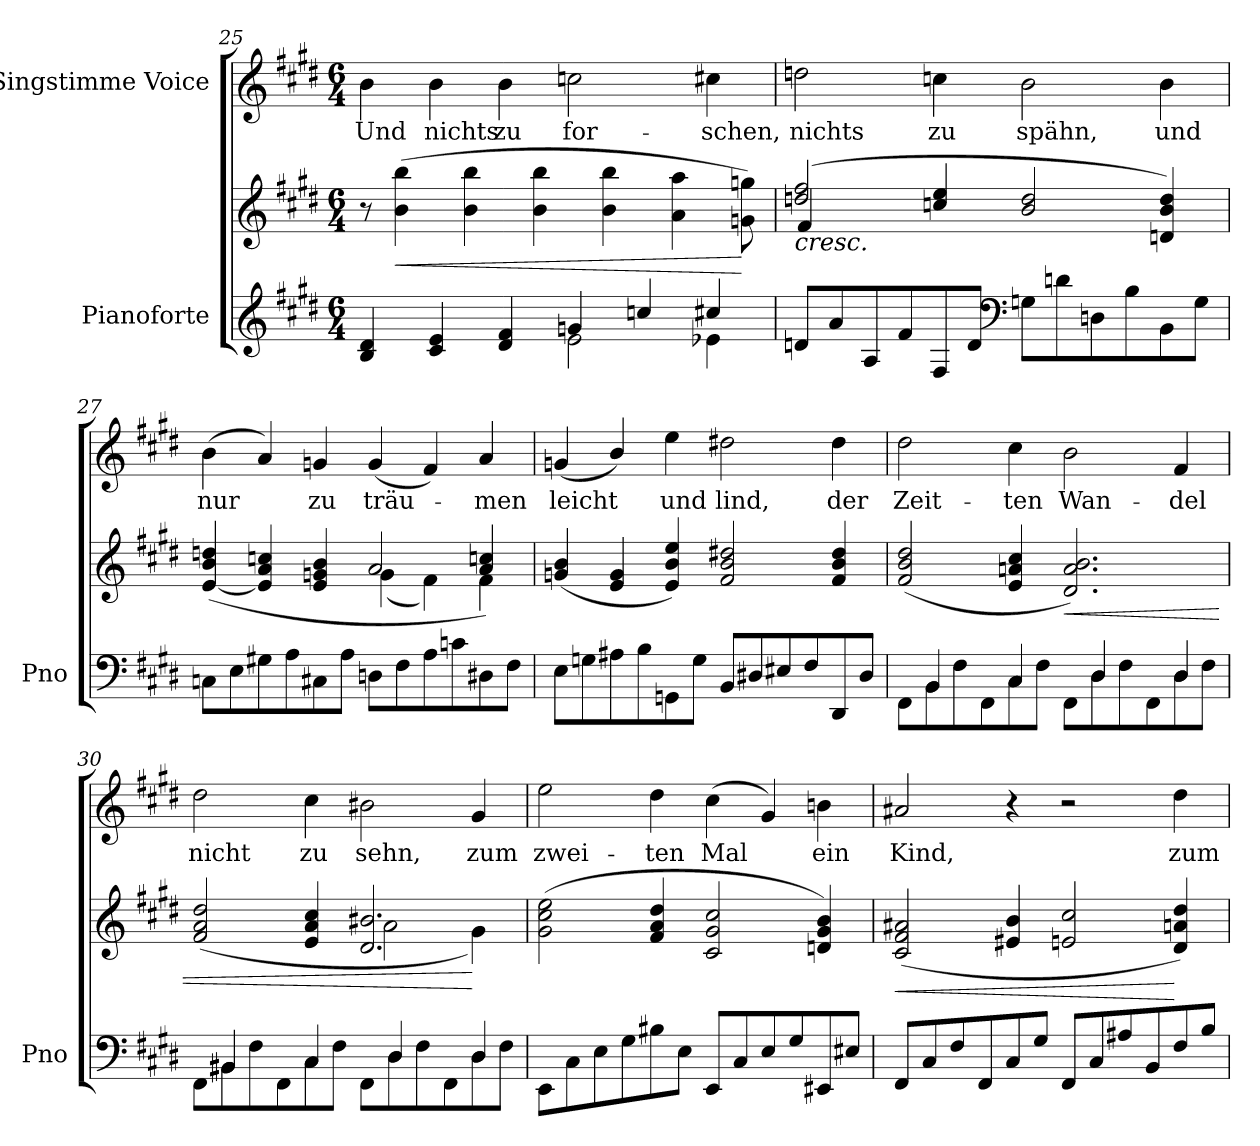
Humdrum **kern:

**kern	**kern	**dynam	**kern	**text
*part2	*part2	*part2	*part1	*part1
*staff3	*staff2	*staff2/3	*staff1	*staff1
*I"Pianoforte	*	*	*I"Singstimme Voice	*
*I'Pno	*	*	*	*
*clefG2	*clefG2	*	*clefG2	*
*k[f#c#g#d#]	*k[f#c#g#d#]	*	*k[f#c#g#d#]	*
*M6/4	*M6/4	*	*M6/4	*
*MM102	*MM102	*	*MM102	*
=25	=25	=25	=25	=25
*^	*	*	*	*
!	!	!	!	!	!LO:LY:b
4B/ 4d#/	2.ryy	8r	.	4b\	Und
!	!	!	!LO:HP:b	!	!
.	.	(>4b\ 4bb\	<	.	.
!	!	!	!	!	!LO:LY:b
4c#/ 4e/	.	.	.	4b\	nichts
.	.	4b\ 4bb\	.	.	.
!	!	!	!	!	!LO:LY:b
4d#/ 4f#/	.	.	.	4b\	zu
.	.	4b\ 4bb\	.	.	.
!	!	!	!	!	!LO:LY:b
4gn/	2e\	.	.	2ccn\	for-
.	.	4b\ 4bb\	.	.	.
4ccn/	.	.	.	.	.
.	.	4a\ 4aa\	.	.	.
!	!	!	!	!	!LO:LY:b
4cc#X/	4e-X\	.	.	4cc#X\	-schen,
.	.	8gn\ 8ggn\)	[	.	.
*v	*v	*	*	*	*
=26	=26	=26	=26	=26
*	*^	*	*	*
!	!LO:TX:b:i:t=cresc.	!	!	!	!
!	!	!	!	!	!LO:LY:b
8dn/L	(>2ddn/ 2ff#/	4f#/	.	2ddn\	nichts
8a/	.	.	.	.	.
8A/	.	1ryy	.	.	.
8f#/	.	.	.	.	.
!	!	!	!	!	!LO:LY:b
8F#/	4ccn/ 4ee/	.	.	4ccn\	zu
8d/J	.	.	.	.	.
*clefF4	*	*	*	*	*
!	!	!	!	!	!LO:LY:b
8Gn\L	2b/ 2dd/	.	.	2b\	spähn,
8dn\	.	.	.	.	.
8Dn\	.	.	.	.	.
8B\	.	.	.	.	.
!	!	!	!	!	!LO:LY:b
8BB\	4dn/ 4b/ 4dd/)	4ryy	.	4b\	und
8G\J	.	.	.	.	.
!!LO:LB:g=z
=27	=27	=27	=27	=27	=27
!	!	!	!	!	!LO:LY:b
8Cn\L	(>[4e/ 4b/ 4ddn/	2.ryy	.	(>4b\	nur
8E\	.	.	.	.	.
8G#X\	4e/] 4a/ 4ccn/	.	.	4a/)	.
8A\	.	.	.	.	.
!	!	!	!	!	!LO:LY:b
8C#X\	4e/ 4gn/ 4b/	.	.	4gn/	zu
8A\J	.	.	.	.	.
!	!	!	!	!	!LO:LY:b
8Dn\L	2a/	(<4g\	.	(<4g/	träu-
8F#\	.	.	.	.	.
8A\	.	4f#\)	.	4f#/)	.
8cn\	.	.	.	.	.
!	!	!	!	!	!LO:LY:b
8D#X\	4a/ 4ccn/)	4f#\	.	4a/	-men
8F#\J	.	.	.	.	.
*	*v	*v	*	*	*
=28	=28	=28	=28	=28
!	!	!	!	!LO:LY:b
8E\L	(>4gn/ 4b/	.	(<4gn/	leicht
8Gn\	.	.	.	.
8A#X\	4e/ 4g/	.	4b/)	.
8B\	.	.	.	.
!	!	!	!	!LO:LY:b
8GGn\	4e/ 4b/ 4ee/)	.	4ee\	und
8G\J	.	.	.	.
!	!	!	!	!LO:LY:b
8BB/L	2f#/ 2b/ 2dd#X/	.	2dd#X\	lind,
8D#X/	.	.	.	.
8E#X/	.	.	.	.
8F#/	.	.	.	.
!	!	!	!	!LO:LY:b
8DD#/	4f#/ 4b/ 4dd#/	.	4dd#\	der
8D#/J	.	.	.	.
=29	=29	=29	=29	=29
*^	*	*	*	*
!	!	!	!	!	!LO:LY:b
8FF#\L	8ryy	(<2f#/ 2b/ 2dd#/	.	2dd#\	Zeit-
8BB\	4BB/	.	.	.	.
8F#\	.	.	.	.	.
8FF#\	8ryy	.	.	.	.
!	!	!	!	!	!LO:LY:b
8C#\	4C#/	4e/ 4an/ 4cc#/	.	4cc#\	-ten
8F#\J	.	.	.	.	.
!	!	!	!LO:HP:b	!	!LO:LY:b
8FF#\L	8ryy	2.d#/ 2.a/ 2.b/)	<	2b\	Wan-
8D#\	4D#/	.	.	.	.
8F#\	.	.	.	.	.
8FF#\	8ryy	.	.	.	.
!	!	!	!	!	!LO:LY:b
8D#\	4D#/	.	.	4f#/	-del
8F#\J	.	.	.	.	.
!!LO:LB:g=z
=30	=30	=30	=30	=30	=30
*	*	*^	*	*	*
!	!	!	!	!	!	!LO:LY:b
8FF#\L	8ryy	(>2f#/ 2a/ 2dd#/	2.ryy	.	2dd#\	nicht
8BB#X\	4BB#/	.	.	.	.	.
8F#\	.	.	.	.	.	.
8FF#\	8ryy	.	.	.	.	.
*	*	*	*	*	*MM100	*
!	!	!	!	!	!	!LO:LY:b
8C#\	4C#/	4e/ 4a/ 4cc#/	.	.	4cc#\	zu
8F#\J	.	.	.	.	.	.
!	!	!	!	!	!	!LO:LY:b
8FF#\L	8ryy	2.d#/ 2.b#X/	2a\	.	2b#X\	sehn,
8D#\	4D#/	.	.	.	.	.
8F#\	.	.	.	.	.	.
8FF#\	8ryy	.	.	.	.	.
!	!	!	!	!	!	!LO:LY:b
8D#\	4D#/	.	4g#\)	[	4g#/	zum
8F#\J	.	.	.	.	.	.
*v	*v	*	*	*	*	*
*	*v	*v	*	*	*
=31	=31	=31	=31	=31
!	!	!	!	!LO:LY:b
8EE\L	(>2g#\ 2cc#\ 2ee\	.	2ee\	zwei-
8C#\	.	.	.	.
8E\	.	.	.	.
8G#\	.	.	.	.
!	!	!	!	!LO:LY:b
8B#X\	4f#/ 4a/ 4dd#/	.	4dd#\	-ten
8E\J	.	.	.	.
!	!	!	!	!LO:LY:b
8EE/L	2c#/ 2g#/ 2cc#/	.	(>4cc#\	Mal
8C#/	.	.	.	.
8E/	.	.	4g#/)	.
8G#/	.	.	.	.
!	!	!	!	!LO:LY:b
8EE#X/	4dn/ 4g#/ 4b/)	.	4bn\	ein
8E#X/J	.	.	.	.
=32	=32	=32	=32	=32
!	!	!LO:HP:b	!	!LO:LY:b
8FF#/L	(>2c#/ 2f#/ 2a#X/	<	2a#X/	Kind,
8C#/	.	.	.	.
8F#/	.	.	.	.
8FF#/	.	.	.	.
8C#/	4e#X/ 4b/	.	4r	.
8G#/J	.	.	.	.
*	*	*	*MM98	*
8FF#/L	2en/ 2cc#/	.	2r	.
8C#/	.	.	.	.
8A#X/	.	.	.	.
8BB/	.	.	.	.
!	!	!	!	!LO:LY:b
8F#/	4d#/ 4an/ 4dd#/)	[	4dd#\	zum
8B/J	.	.	.	.
=	=	=	=	=
*-	*-	*-	*-	*-
